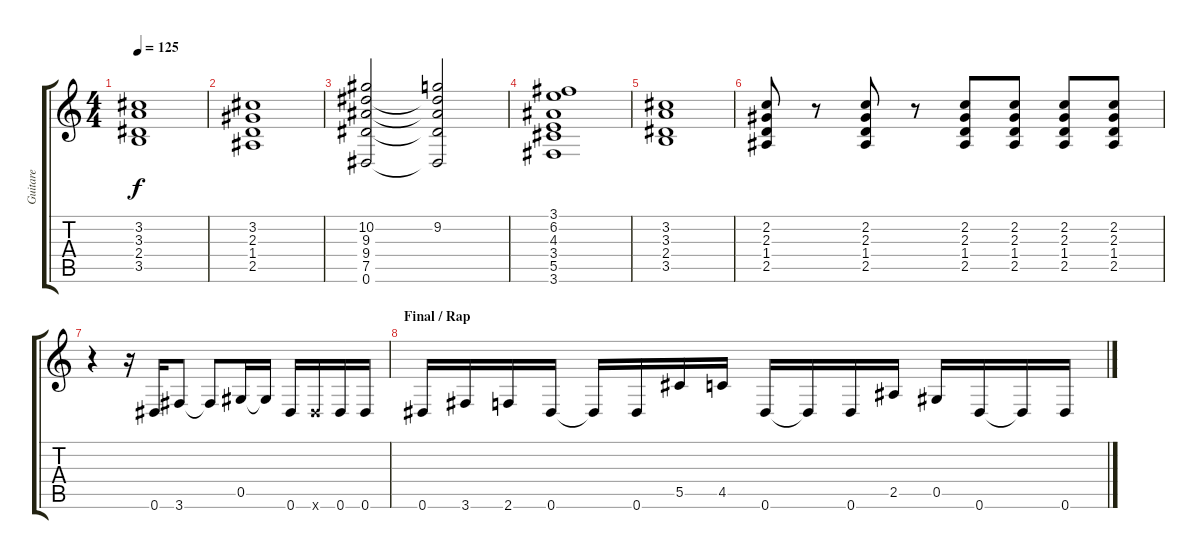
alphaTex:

\track ("Guitare" "Guitare") {instrument overdrivenguitar}
\staff {score tabs}
\tuning (Eb4 Bb3 Gb3 Db3 Ab2 Eb2) {hide}
\ts (4 4)
\tempo 125
\clef g2
\ks c
(3.2 3.3 2.4 3.5).1{dy f} |
(3.2 2.3 1.4 2.5).1 |
(10.2 9.3 9.4 7.5 0.6).2 (9.2 9.3{t} 9.4{t} 7.5{t} 0.6{t}).2 |
(3.1 6.2 4.3 3.4 5.5 3.6).1 |
(3.2 3.3 2.4 3.5).1 |
(2.2 2.3 1.4 2.5).8 r.8 (2.2 2.3 1.4 2.5).8 r.8 (2.2 2.3 1.4 2.5).8 (2.2 2.3 1.4 2.5).8 (2.2 2.3 1.4 2.5).8 (2.2 2.3 1.4 2.5).8 |
r.4 r.16 0.6.16 3.6.8 3.6{t}.8 0.5.16 0.5{t}.16 0.6.16 0.6{x}.16 0.6.16 0.6.16 |
\section ("" "Final / Rap")
0.6.16 3.6.16 2.6.16 0.6.16 0.6{t}.16 0.6.16 5.5.16 4.5.16 0.6.16 0.6{t}.16 0.6.16 2.5.16 0.5.16 0.6.16 0.6{t}.16 0.6.16
